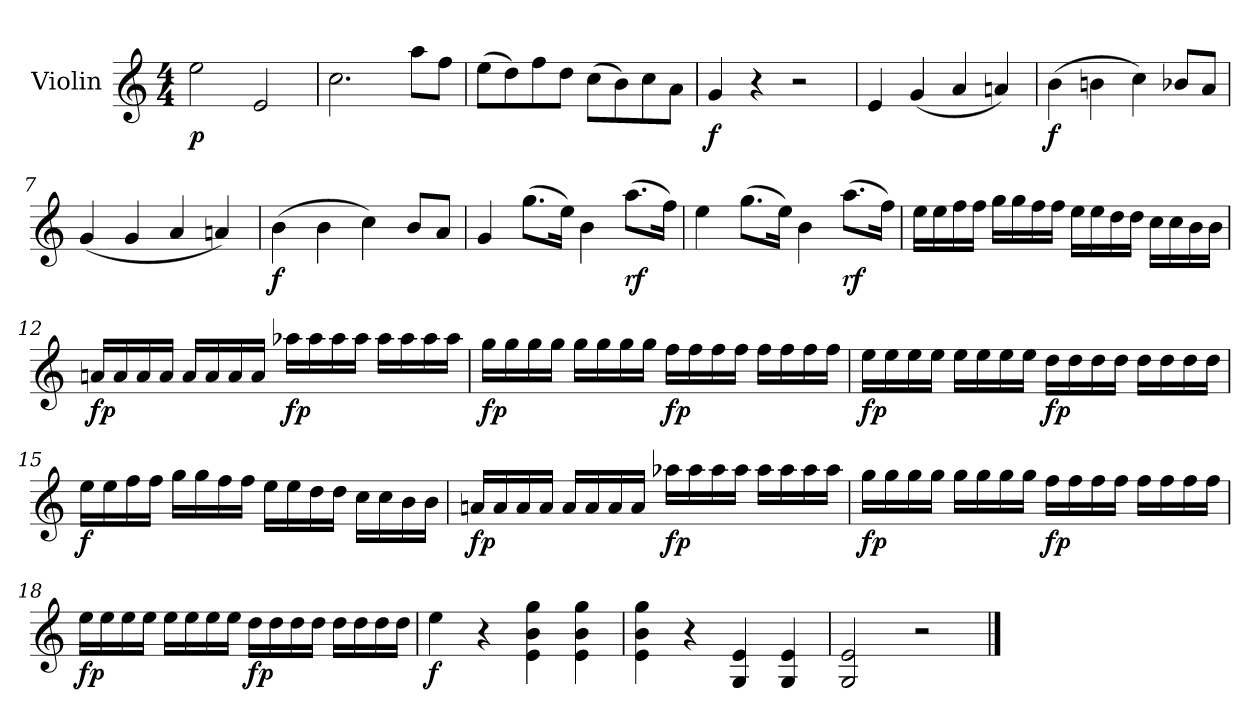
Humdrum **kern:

**kern	**dynam
*part1	*part1
*staff1	*staff1
*I"Violin	*
*I'Vln.	*
*clefG2	*
*k[]	*
*M4/4	*
=1	=1
!	!LO:DY:b
2ee\	p
2e/	.
=2	=2
2.cc\	.
8aa\L	.
8ff\J	.
=3	=3
(>8ee\L	.
8dd\)	.
8ff\	.
8dd\J	.
(>8cc\L	.
8b\)	.
8cc\	.
8a\J	.
=4	=4
!	!LO:DY:b
4g/	f
4r	.
2r	.
=5	=5
4e/	.
(<4g/	.
4a/	.
4an/)	.
=6	=6
!	!LO:DY:b
(>4b\	f
4bn\	.
4cc\)	.
8b-X/L	.
8a/J	.
!!LO:LB:g=z
=7	=7
(<4g/	.
4g/	.
4a/	.
4an/)	.
=8	=8
!	!LO:DY:b
(>4b\	f
4b\	.
4cc\)	.
8b/L	.
8a/J	.
=9	=9
4g/	.
(>8.gg\L	.
16ee\Jk)	.
4b\	.
!	!LO:DY:b
(>8.aa\L	rf
16ff\Jk)	.
=10	=10
4ee\	.
(>8.gg\L	.
16ee\Jk)	.
4b\	.
!	!LO:DY:b
(>8.aa\L	rf
16ff\Jk)	.
!!LO:LB:g=z
=11	=11
16ee\LL	.
16ee\	.
16ff\	.
16ff\JJ	.
16gg\LL	.
16gg\	.
16ff\	.
16ff\JJ	.
16ee\LL	.
16ee\	.
16dd\	.
16dd\JJ	.
16cc\LL	.
16cc\	.
16b\	.
16b\JJ	.
=12	=12
!	!LO:DY:b
16an/LL	fp
16a/	.
16a/	.
16a/JJ	.
16a/LL	.
16a/	.
16a/	.
16a/JJ	.
!	!LO:DY:b
16aa-X\LL	fp
16aa-\	.
16aa-\	.
16aa-\JJ	.
16aa-\LL	.
16aa-\	.
16aa-\	.
16aa-\JJ	.
!!LO:LB:g=z
=13	=13
!	!LO:DY:b
16gg\LL	fp
16gg\	.
16gg\	.
16gg\JJ	.
16gg\LL	.
16gg\	.
16gg\	.
16gg\JJ	.
!	!LO:DY:b
16ff\LL	fp
16ff\	.
16ff\	.
16ff\JJ	.
16ff\LL	.
16ff\	.
16ff\	.
16ff\JJ	.
=14	=14
!	!LO:DY:b
16ee\LL	fp
16ee\	.
16ee\	.
16ee\JJ	.
16ee\LL	.
16ee\	.
16ee\	.
16ee\JJ	.
!	!LO:DY:b
16dd\LL	fp
16dd\	.
16dd\	.
16dd\JJ	.
16dd\LL	.
16dd\	.
16dd\	.
16dd\JJ	.
=15	=15
!	!LO:DY:b
16ee\LL	f
16ee\	.
16ff\	.
16ff\JJ	.
16gg\LL	.
16gg\	.
16ff\	.
16ff\JJ	.
16ee\LL	.
16ee\	.
16dd\	.
16dd\JJ	.
16cc\LL	.
16cc\	.
16b\	.
16b\JJ	.
!!LO:LB:g=z
=16	=16
!	!LO:DY:b
16an/LL	fp
16a/	.
16a/	.
16a/JJ	.
16a/LL	.
16a/	.
16a/	.
16a/JJ	.
!	!LO:DY:b
16aa-X\LL	fp
16aa-\	.
16aa-\	.
16aa-\JJ	.
16aa-\LL	.
16aa-\	.
16aa-\	.
16aa-\JJ	.
=17	=17
!	!LO:DY:b
16gg\LL	fp
16gg\	.
16gg\	.
16gg\JJ	.
16gg\LL	.
16gg\	.
16gg\	.
16gg\JJ	.
!	!LO:DY:b
16ff\LL	fp
16ff\	.
16ff\	.
16ff\JJ	.
16ff\LL	.
16ff\	.
16ff\	.
16ff\JJ	.
!!LO:LB:g=z
=18	=18
!	!LO:DY:b
16ee\LL	fp
16ee\	.
16ee\	.
16ee\JJ	.
16ee\LL	.
16ee\	.
16ee\	.
16ee\JJ	.
!	!LO:DY:b
16dd\LL	fp
16dd\	.
16dd\	.
16dd\JJ	.
16dd\LL	.
16dd\	.
16dd\	.
16dd\JJ	.
!!LO:LB:g=z
=19	=19
!	!LO:DY:b
4ee\	f
4r	.
4e\ 4b\ 4gg\	.
4e\ 4b\ 4gg\	.
=20	=20
4e\ 4b\ 4gg\	.
4r	.
4G/ 4e/	.
4G/ 4e/	.
=21	=21
2G/ 2e/	.
2r	.
==	==
*-	*-
